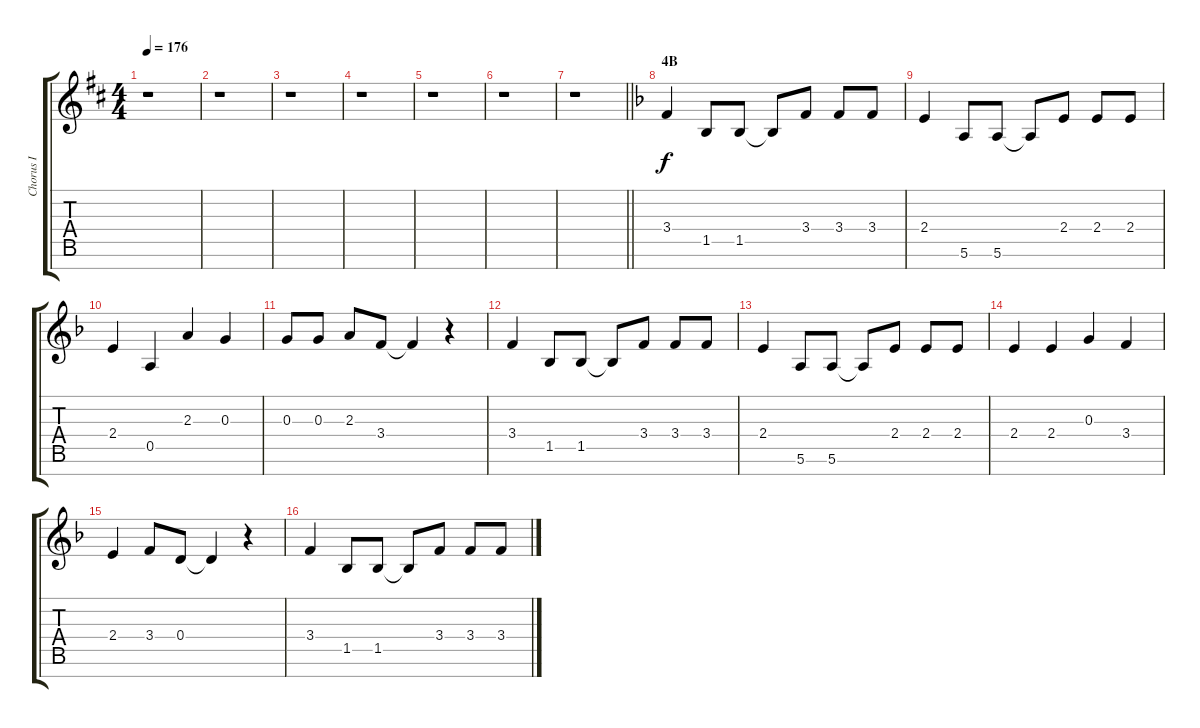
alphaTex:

\track ("Chorus I" "Chorus I") {instrument voiceoohs}
\staff {score tabs}
\tuning (E5 B4 G4 D4 A3 E3 B2) {hide}
\ts (4 4)
\tempo 176
\clef g2
\ks d
r.1{dy f} |
r.1 |
r.1 |
r.1 |
r.1 |
r.1 |
\barLineRight lightlight
r.1 |
\section ("" "4B")
\ks f
3.4.4 1.5.8 1.5.8 1.5{t}.8 3.4.8 3.4.8 3.4.8 |
2.4.4 5.6.8 5.6.8 5.6{t}.8 2.4.8 2.4.8 2.4.8 |
2.4.4 0.5.4 2.3.4 0.3.4 |
0.3.8 0.3.8 2.3.8 3.4.8 3.4{t}.4 r.4 |
3.4.4 1.5.8 1.5.8 1.5{t}.8 3.4.8 3.4.8 3.4.8 |
2.4.4 5.6.8 5.6.8 5.6{t}.8 2.4.8 2.4.8 2.4.8 |
2.4.4 2.4.4 0.3.4 3.4.4 |
2.4.4 3.4.8 0.4.8 0.4{t}.4 r.4 |
3.4.4 1.5.8 1.5.8 1.5{t}.8 3.4.8 3.4.8 3.4.8
